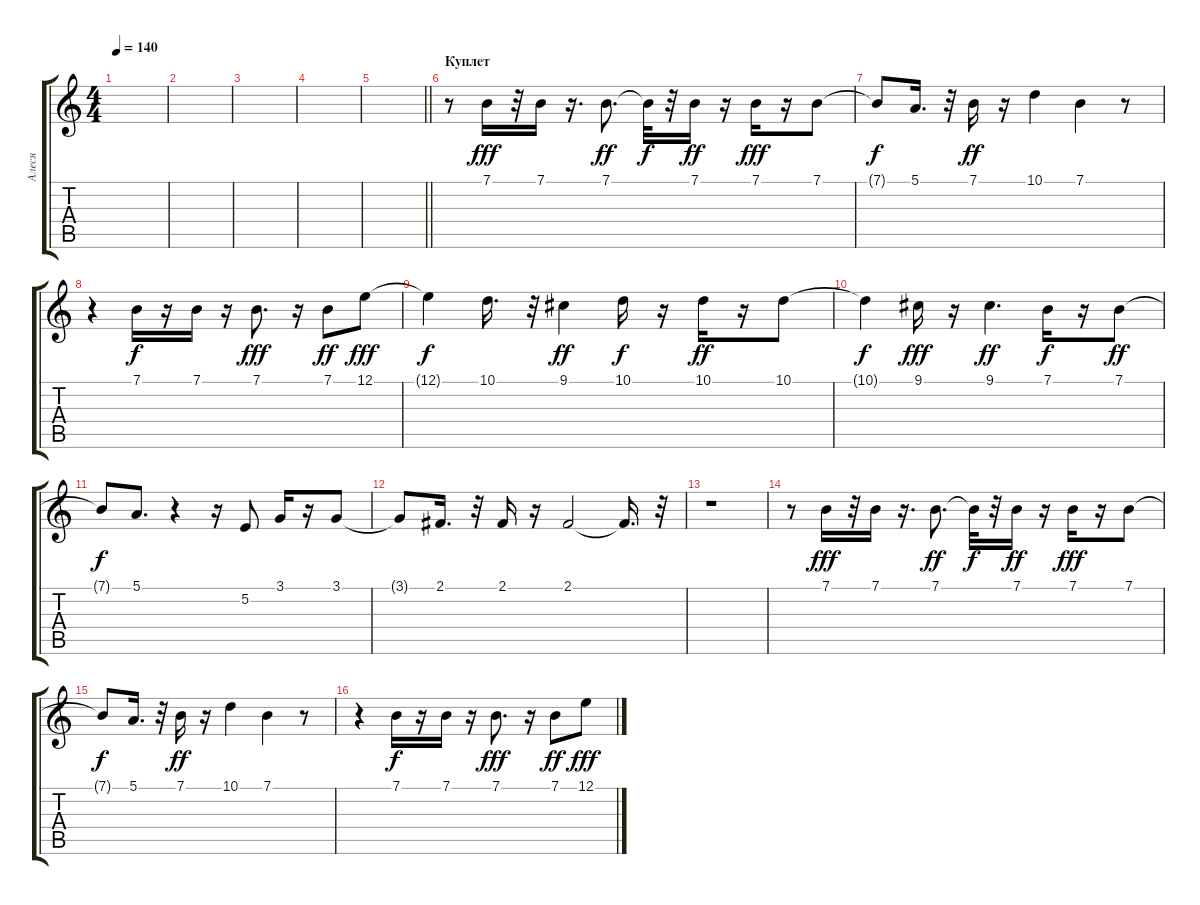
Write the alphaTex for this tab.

\track ("Алеся" "Алеся") {instrument stringensemble1}
\staff {score tabs}
\tuning (E4 B3 G3 D3 A2 E2) {hide}
\ts (4 4)
\tempo 140
\clef g2
\ks c
|
|
|
|
\barLineRight lightlight
|
\section ("" "Куплет")
r.8 7.1.16{dy fff} r.32 7.1.16 r.16{d} 7.1.8{d dy ff} 7.1{t}.32{dy f} r.32 7.1.16{dy ff} r.16 7.1.16{dy fff} r.16 7.1.8 |
7.1{t}.8{dy f} 5.1.16{d} r.32 7.1.16{dy ff} r.16 10.1.4 7.1.4 r.8 |
r.4 7.1.16{dy f} r.16 7.1.16 r.16 7.1.8{d dy fff} r.16 7.1.8{dy ff} 12.1.8{dy fff} |
12.1{t}.4{dy f} 10.1.16{d} r.32 9.1.4{dy ff} 10.1.16{dy f} r.16 10.1.16{dy ff} r.16 10.1.8 |
10.1{t}.4{dy f} 9.1.16{dy fff} r.16 9.1.4{d dy ff} 7.1.16{dy f} r.16 7.1.8{dy ff} |
7.1{t}.8{dy f} 5.1.8{d} r.4 r.16 5.2.8 3.1.16 r.16 3.1.8 |
3.1{t}.8 2.1.16{d} r.32 2.1.16 r.16 2.1.2 2.1{t}.16{d} r.32 |
r.1 |
r.8 7.1.16{dy fff} r.32 7.1.16 r.16{d} 7.1.8{d dy ff} 7.1{t}.32{dy f} r.32 7.1.16{dy ff} r.16 7.1.16{dy fff} r.16 7.1.8 |
7.1{t}.8{dy f} 5.1.16{d} r.32 7.1.16{dy ff} r.16 10.1.4 7.1.4 r.8 |
r.4 7.1.16{dy f} r.16 7.1.16 r.16 7.1.8{d dy fff} r.16 7.1.8{dy ff} 12.1.8{dy fff}
